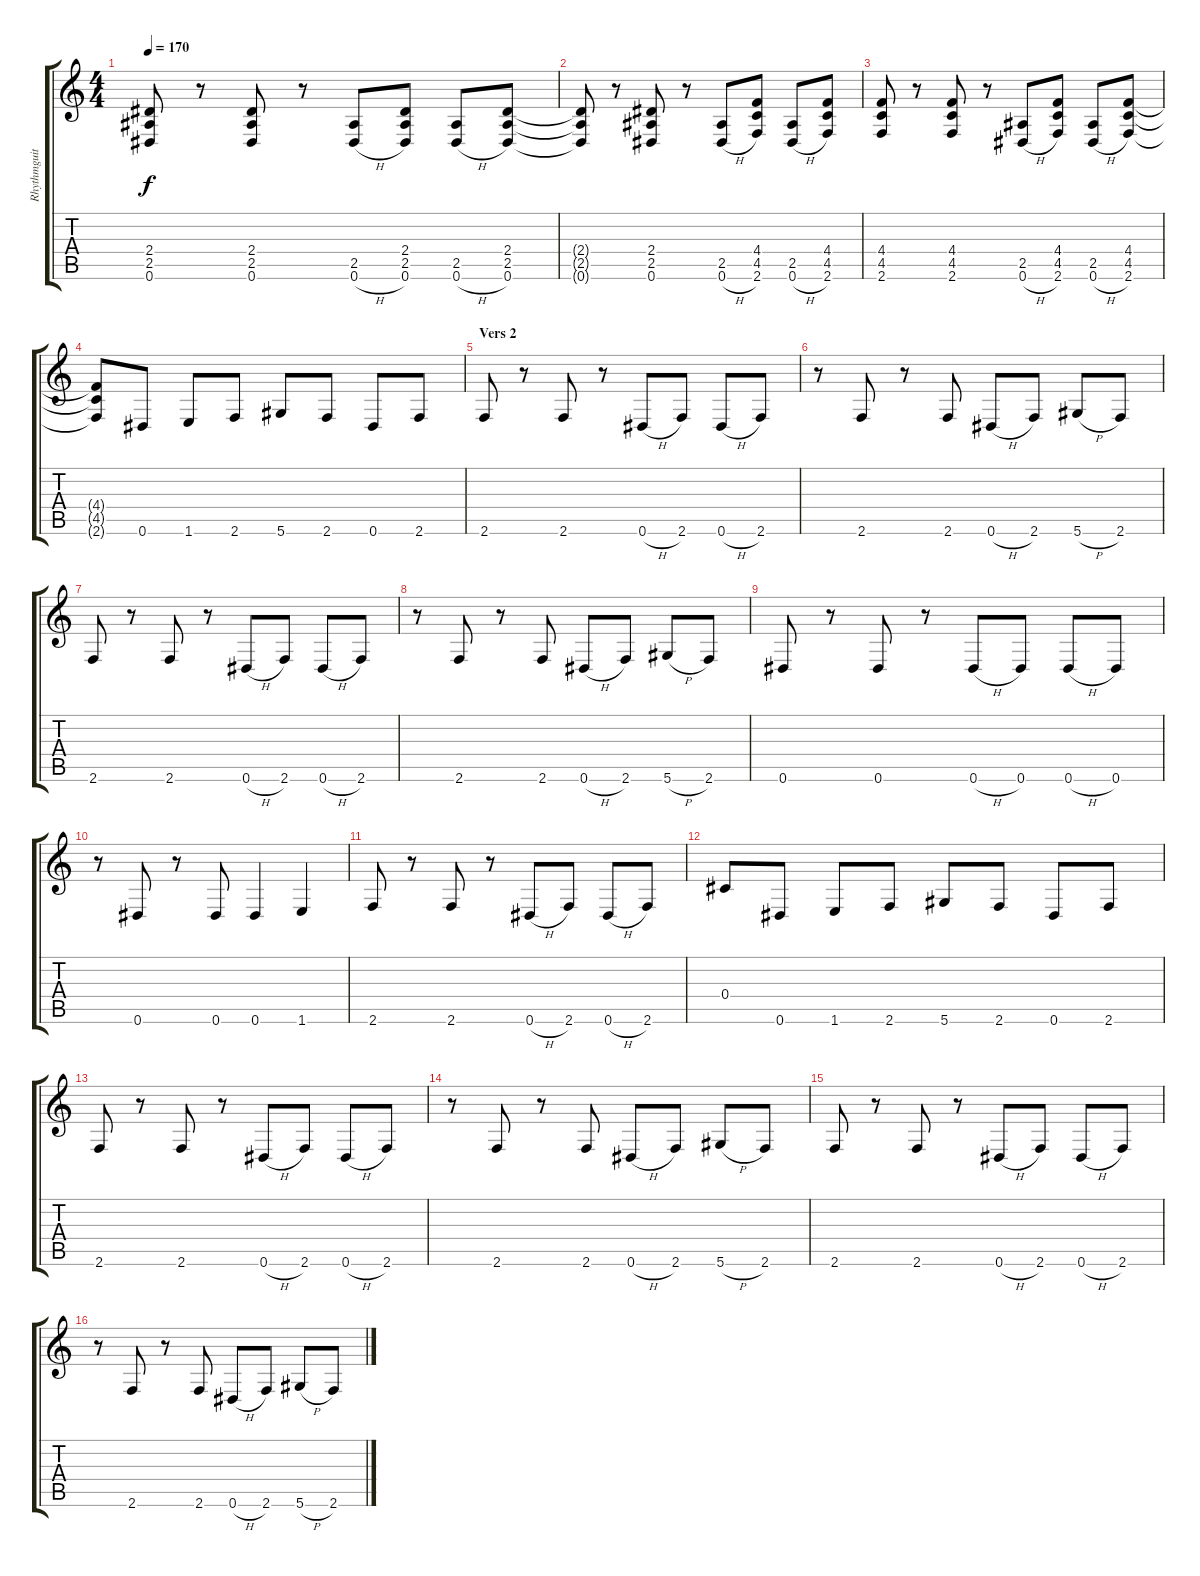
\track ("Rhythmguitar" "Rhythmguit") {instrument distortionguitar}
\staff {score tabs}
\tuning (Eb4 Bb3 Gb3 Db3 Ab2 Eb2) {hide}
\ts (4 4)
\tempo 170
\clef g2
\ks c
(2.4 2.5 0.6).8{dy f} r.8 (2.4 2.5 0.6).8 r.8 (2.5 0.6{h}).8 (2.4 2.5 0.6).8 (2.5 0.6{h}).8 (2.4 2.5 0.6).8 |
(2.4{t} 2.5{t} 0.6{t}).8 r.8 (2.4 2.5 0.6).8 r.8 (2.5 0.6{h}).8 (4.4 4.5 2.6).8 (2.5 0.6{h}).8 (4.4 4.5 2.6).8 |
(4.4 4.5 2.6).8 r.8 (4.4 4.5 2.6).8 r.8 (2.5 0.6{h}).8 (4.4 4.5 2.6).8 (2.5 0.6{h}).8 (4.4 4.5 2.6).8 |
(4.4{t} 4.5{t} 2.6{t}).8 0.6.8 1.6.8 2.6.8 5.6.8 2.6.8 0.6.8 2.6.8 |
\section ("" "Vers 2")
2.6.8{volume 10} r.8 2.6.8 r.8 0.6{h}.8 2.6.8 0.6{h}.8 2.6.8 |
r.8 2.6.8 r.8 2.6.8 0.6{h}.8 2.6.8 5.6{h}.8 2.6.8 |
2.6.8{volume 10} r.8 2.6.8 r.8 0.6{h}.8 2.6.8 0.6{h}.8 2.6.8 |
r.8 2.6.8 r.8 2.6.8 0.6{h}.8 2.6.8 5.6{h}.8 2.6.8 |
0.6.8{volume 10} r.8 0.6.8 r.8 0.6{h}.8 0.6.8 0.6{h}.8 0.6.8 |
r.8 0.6.8 r.8 0.6.8 0.6.4 1.6.4 |
2.6.8{volume 10} r.8 2.6.8 r.8 0.6{h}.8 2.6.8 0.6{h}.8 2.6.8 |
0.4.8 0.6.8 1.6.8 2.6.8 5.6.8 2.6.8 0.6.8 2.6.8 |
2.6.8{volume 10} r.8 2.6.8 r.8 0.6{h}.8 2.6.8 0.6{h}.8 2.6.8 |
r.8 2.6.8 r.8 2.6.8 0.6{h}.8 2.6.8 5.6{h}.8 2.6.8 |
2.6.8{volume 10} r.8 2.6.8 r.8 0.6{h}.8 2.6.8 0.6{h}.8 2.6.8 |
r.8 2.6.8 r.8 2.6.8 0.6{h}.8 2.6.8 5.6{h}.8 2.6.8
